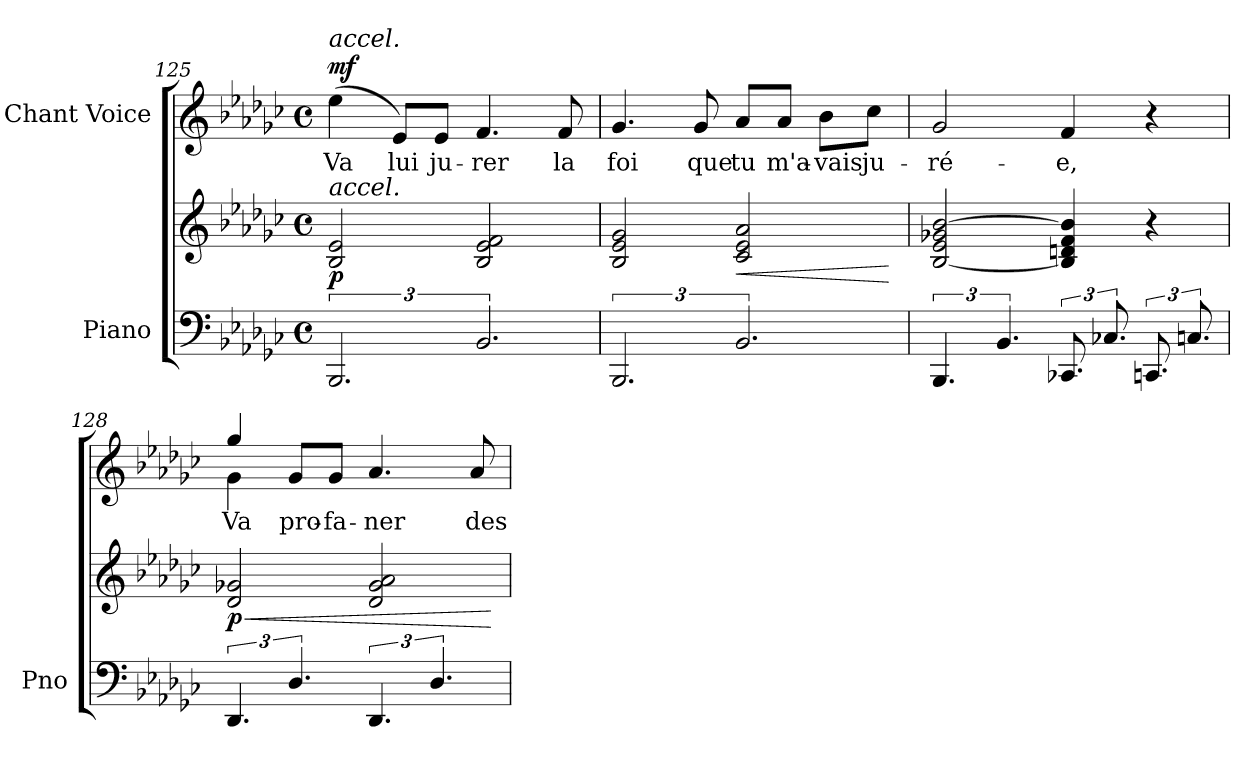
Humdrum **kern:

**kern	**kern	**dynam	**kern	**text	**dynam
*part2	*part2	*part2	*part1	*part1	*part1
*staff3	*staff2	*staff2/3	*staff1	*staff1	*staff1
*I"Piano	*	*	*I"Chant Voice	*	*
*I'Pno	*	*	*	*	*
*clefF4	*clefG2	*	*clefG2	*	*
*k[b-e-a-d-g-c-]	*k[b-e-a-d-g-c-]	*	*k[b-e-a-d-g-c-]	*	*
*M4/4	*M4/4	*	*M4/4	*	*
*met(c)	*met(c)	*	*met(c)	*	*
=125	=125	=125	=125	=125	=125
!	!	!	!LO:TX:i:t=accel.	!	!
!	!LO:TX:i:t=accel.	!	!	!	!
!	!	!LO:DY:b	!	!	!LO:DY:a
3.BBB-	2B-/ 2e-/	p	(4ee-\	Va	mf
.	.	.	8e-/L)	lui	.
.	.	.	8e-/J	ju-	.
3.BB-	2B-/ 2e-/ 2f/	.	4.f/	-rer	.
.	.	.	8f/	la	.
=126	=126	=126	=126	=126	=126
3.BBB-	2B-/ 2e-/ 2g-/	.	4.g-/	foi	.
.	.	.	8g-/	que	.
!	!	!LO:HP:b	!	!	!
3.BB-	2c-/ 2e-/ 2a-/	<	8a-/L	tu	.
.	.	.	8a-/J	m'a-	.
.	.	.	8b-\L	-vais	.
.	.	.	8cc-\J	ju-	.
.	.	[	.	.	.
=127	=127	=127	=127	=127	=127
6.BBB-/	[2B-/ 2e-/ 2g-X/ [2b-/	.	2g-/	-ré-	.
6.BB-/	.	.	.	.	.
12.CC-X/	4B-/] 4dn/ 4f/ 4b-/]	.	4f/	-e,	.
12.C-X/	.	.	.	.	.
12.CCn/	4r	.	4r	.	.
12.Cn/	.	.	.	.	.
=128	=128	=128	=128	=128	=128
!	!	!LO:HP:b	!	!	!
*	*	*	*^	*	*
!	!	!LO:DY:n=1:b	!	!	!	!
6.DD-/	2d-/ 2g-X/	< p	4gg-/	4g-\	Va	.
6.D-/	.	.	8g-/L	2.ryy	pro-	.
.	.	.	8g-/J	.	-fa-	.
6.DD-/	2d-/ 2g-/ 2a-/	.	4.a-/	.	-ner	.
6.D-/	.	.	.	.	.	.
.	.	.	8a-/	.	des	.
*	*	*	*v	*v	*	*
.	.	[	.	.	.
=	=	=	=	=	=
*-	*-	*-	*-	*-	*-
